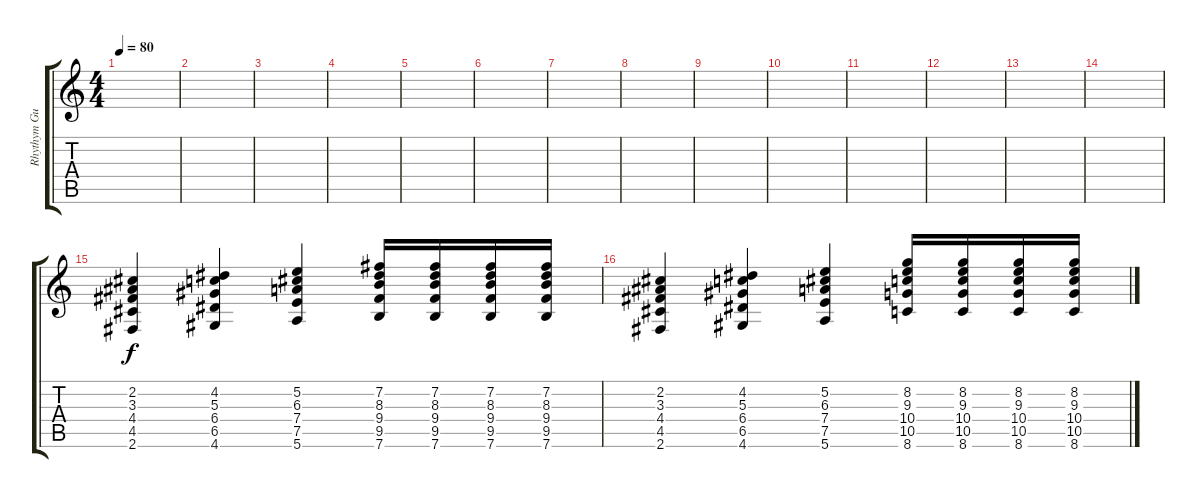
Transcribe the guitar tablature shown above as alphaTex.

\track ("Rhythym Guitar" "Rhythym Gu") {instrument distortionguitar}
\staff {score tabs}
\tuning (E4 B3 G3 D3 A2 E2) {hide}
\ts (4 4)
\tempo 80
\clef g2
\ks c
|
|
|
|
|
|
|
|
|
|
|
|
|
|
(2.2 3.3 4.4 4.5 2.6).4 (4.2 5.3 6.4 6.5 4.6).4 (5.2 6.3 7.4 7.5 5.6).4 (7.2 8.3 9.4 9.5 7.6).16 (7.2 8.3 9.4 9.5 7.6).16 (7.2 8.3 9.4 9.5 7.6).16 (7.2 8.3 9.4 9.5 7.6).16 |
(2.2 3.3 4.4 4.5 2.6).4 (4.2 5.3 6.4 6.5 4.6).4 (5.2 6.3 7.4 7.5 5.6).4 (8.2 9.3 10.4 10.5 8.6).16 (8.2 9.3 10.4 10.5 8.6).16 (8.2 9.3 10.4 10.5 8.6).16 (8.2 9.3 10.4 10.5 8.6).16
